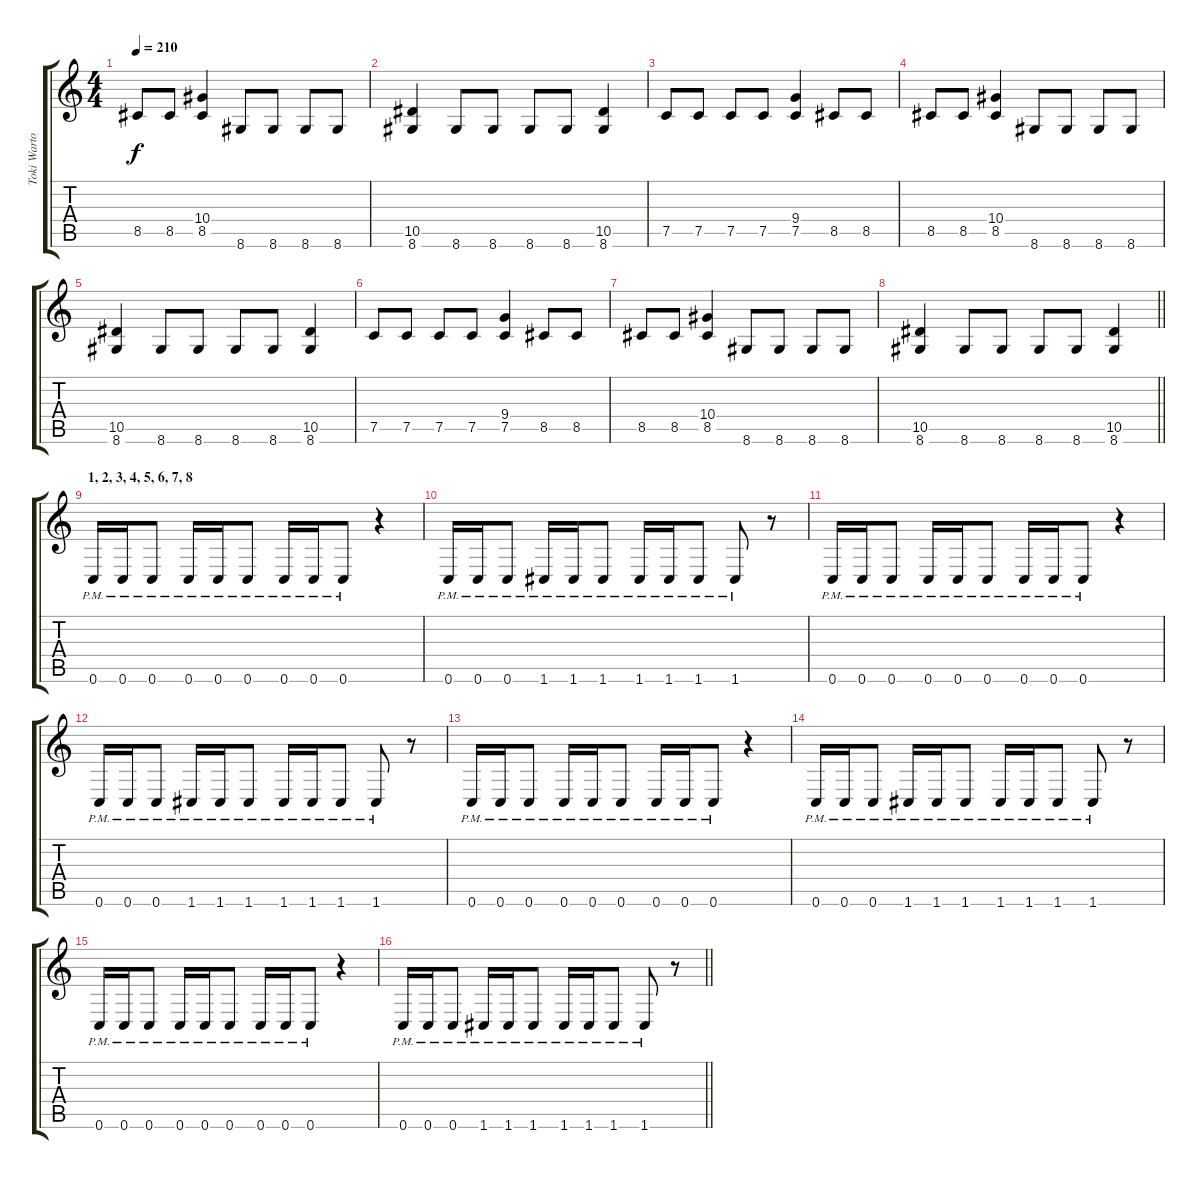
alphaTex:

\track ("Toki Wartooth (Rhythm Guitar)" "Toki Warto") {instrument distortionguitar}
\staff {score tabs}
\tuning (C4 G3 Eb3 Bb2 F2 C2) {hide}
\ts (4 4)
\tempo 210
\clef g2
\ks c
8.5.8{dy f} 8.5.8 (10.4 8.5).4 8.6.8 8.6.8 8.6.8 8.6.8 |
(10.5 8.6).4 8.6.8 8.6.8 8.6.8 8.6.8 (10.5 8.6).4 |
7.5.8 7.5.8 7.5.8 7.5.8 (9.4 7.5).4 8.5.8 8.5.8 |
8.5.8 8.5.8 (10.4 8.5).4 8.6.8 8.6.8 8.6.8 8.6.8 |
(10.5 8.6).4 8.6.8 8.6.8 8.6.8 8.6.8 (10.5 8.6).4 |
7.5.8 7.5.8 7.5.8 7.5.8 (9.4 7.5).4 8.5.8 8.5.8 |
8.5.8 8.5.8 (10.4 8.5).4 8.6.8 8.6.8 8.6.8 8.6.8 |
\barLineRight lightlight
(10.5 8.6).4 8.6.8 8.6.8 8.6.8 8.6.8 (10.5 8.6).4 |
\section ("" "1, 2, 3, 4, 5, 6, 7, 8")
0.6{pm}.16 0.6{pm}.16 0.6{pm}.8 0.6{pm}.16 0.6{pm}.16 0.6{pm}.8 0.6{pm}.16 0.6{pm}.16 0.6{pm}.8 r.4 |
0.6{pm}.16 0.6{pm}.16 0.6{pm}.8 1.6{pm}.16 1.6{pm}.16 1.6{pm}.8 1.6{pm}.16 1.6{pm}.16 1.6{pm}.8 1.6{pm}.8 r.8 |
0.6{pm}.16 0.6{pm}.16 0.6{pm}.8 0.6{pm}.16 0.6{pm}.16 0.6{pm}.8 0.6{pm}.16 0.6{pm}.16 0.6{pm}.8 r.4 |
0.6{pm}.16 0.6{pm}.16 0.6{pm}.8 1.6{pm}.16 1.6{pm}.16 1.6{pm}.8 1.6{pm}.16 1.6{pm}.16 1.6{pm}.8 1.6{pm}.8 r.8 |
0.6{pm}.16 0.6{pm}.16 0.6{pm}.8 0.6{pm}.16 0.6{pm}.16 0.6{pm}.8 0.6{pm}.16 0.6{pm}.16 0.6{pm}.8 r.4 |
0.6{pm}.16 0.6{pm}.16 0.6{pm}.8 1.6{pm}.16 1.6{pm}.16 1.6{pm}.8 1.6{pm}.16 1.6{pm}.16 1.6{pm}.8 1.6{pm}.8 r.8 |
0.6{pm}.16 0.6{pm}.16 0.6{pm}.8 0.6{pm}.16 0.6{pm}.16 0.6{pm}.8 0.6{pm}.16 0.6{pm}.16 0.6{pm}.8 r.4 |
\barLineRight lightlight
0.6{pm}.16 0.6{pm}.16 0.6{pm}.8 1.6{pm}.16 1.6{pm}.16 1.6{pm}.8 1.6{pm}.16 1.6{pm}.16 1.6{pm}.8 1.6{pm}.8 r.8
